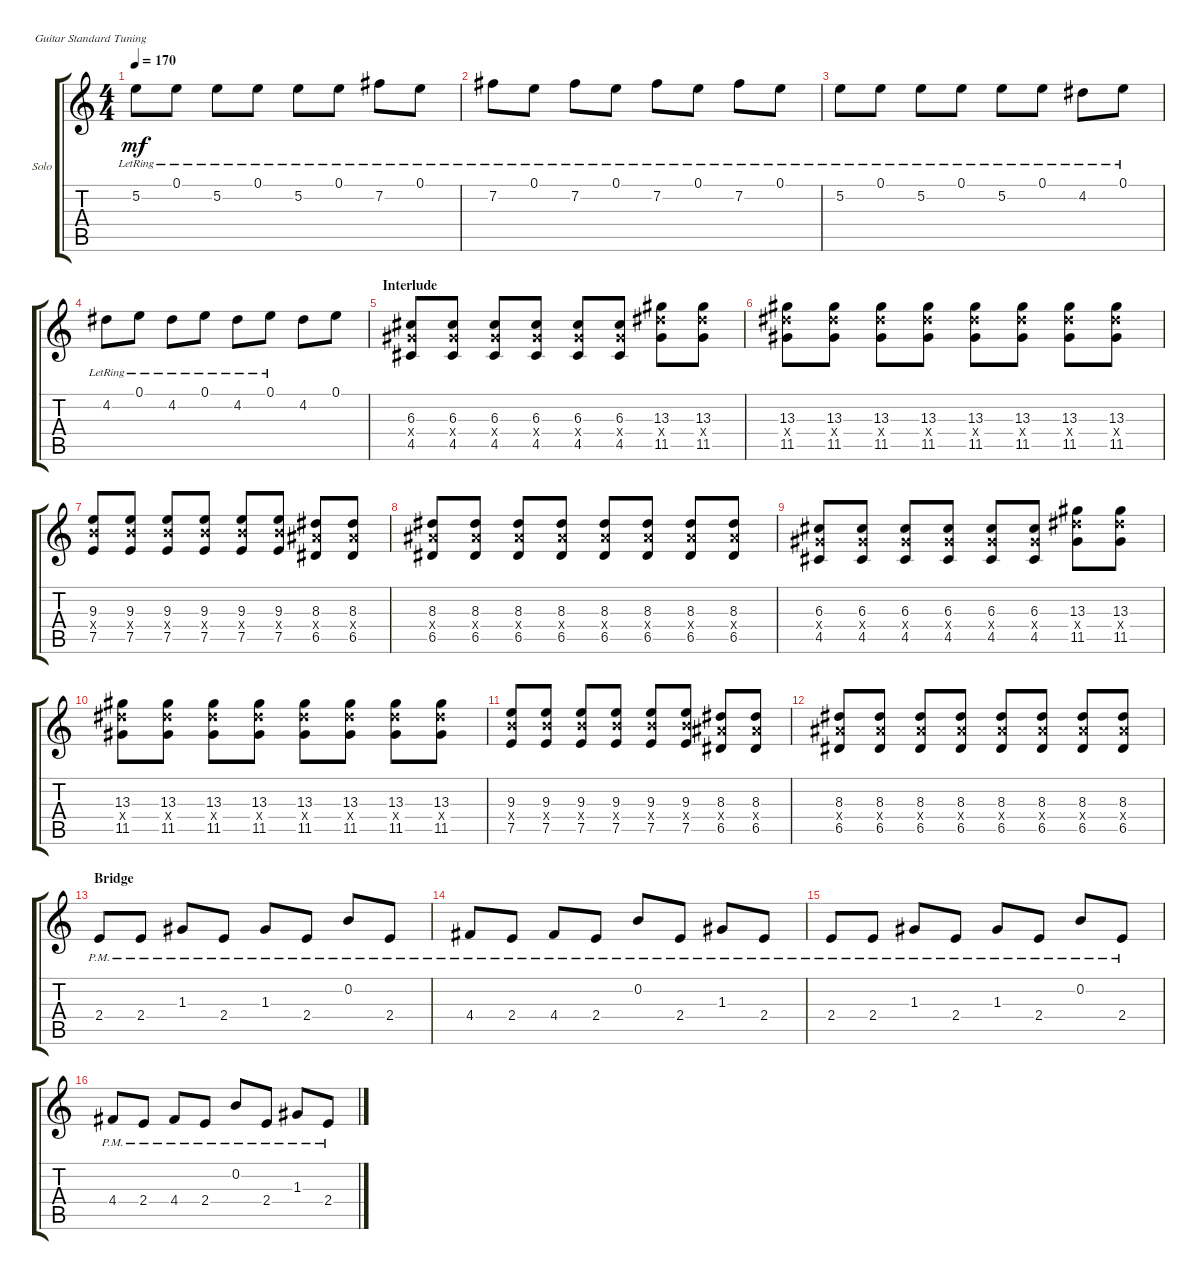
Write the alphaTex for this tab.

\defaultSystemsLayout 4
\bracketExtendMode groupsimilarinstruments
\firstSystemTrackNameOrientation horizontal
\otherSystemsTrackNameOrientation horizontal
\track ("Solo" "Solo") {instrument distortionguitar}
\staff {score tabs}
\tuning (E4 B3 G3 D3 A2 E2)
\ts (4 4)
\tempo 170
\clef g2
\scale
0.36965
\ks c
5.2{lr}.8{dy mf} 0.1{lr}.8 5.2{lr}.8 0.1{lr}.8 5.2{lr}.8 0.1{lr}.8 7.2{lr}.8 0.1{lr}.8 |
\scale
0.315175 7.2{lr}.8 0.1{lr}.8 7.2{lr}.8 0.1{lr}.8 7.2{lr}.8 0.1{lr}.8 7.2{lr}.8 0.1{lr}.8 |
\scale
0.313015 5.2{lr}.8 0.1{lr}.8 5.2{lr}.8 0.1{lr}.8 5.2{lr}.8 0.1{lr}.8 4.2{lr}.8 0.1{lr}.8 |
\scale
0.266886 4.2{lr}.8 0.1{lr}.8 4.2{lr}.8 0.1{lr}.8 4.2{lr}.8 0.1{lr}.8 4.2.8 0.1.8 |
\section ("" "Interlude")
\scale
0.420099 (4.5 6.4{x} 6.3).8 (4.5 6.4{x} 6.3).8 (4.5 6.4{x} 6.3).8 (4.5 6.4{x} 6.3).8 (4.5 6.4{x} 6.3).8 (4.5 6.4{x} 6.3).8 (11.5 13.4{x} 13.3).8 (11.5 13.4{x} 13.3).8 |
\scale
0.285473 (11.5 13.4{x} 13.3).8 (11.5 13.4{x} 13.3).8 (11.5 13.4{x} 13.3).8 (11.5 13.4{x} 13.3).8 (11.5 13.4{x} 13.3).8 (11.5 13.4{x} 13.3).8 (11.5 13.4{x} 13.3).8 (11.5 13.4{x} 13.3).8 |
\scale
0.429054 (7.5 9.4{x} 9.3).8 (7.5 9.4{x} 9.3).8 (7.5 9.4{x} 9.3).8 (7.5 9.4{x} 9.3).8 (7.5 9.4{x} 9.3).8 (7.5 9.4{x} 9.3).8 (6.5 8.4{x} 8.3).8 (6.5 8.4{x} 8.3).8 |
\scale
0.285473 (6.5 8.4{x} 8.3).8 (6.5 8.4{x} 8.3).8 (6.5 8.4{x} 8.3).8 (6.5 8.4{x} 8.3).8 (6.5 8.4{x} 8.3).8 (6.5 8.4{x} 8.3).8 (6.5 8.4{x} 8.3).8 (6.5 8.4{x} 8.3).8 |
\scale
0.376106 (4.5 6.4{x} 6.3).8 (4.5 6.4{x} 6.3).8 (4.5 6.4{x} 6.3).8 (4.5 6.4{x} 6.3).8 (4.5 6.4{x} 6.3).8 (4.5 6.4{x} 6.3).8 (11.5 13.4{x} 13.3).8 (11.5 13.4{x} 13.3).8 |
\scale
0.249263 (11.5 13.4{x} 13.3).8 (11.5 13.4{x} 13.3).8 (11.5 13.4{x} 13.3).8 (11.5 13.4{x} 13.3).8 (11.5 13.4{x} 13.3).8 (11.5 13.4{x} 13.3).8 (11.5 13.4{x} 13.3).8 (11.5 13.4{x} 13.3).8 |
\scale
0.374631 (7.5 9.4{x} 9.3).8 (7.5 9.4{x} 9.3).8 (7.5 9.4{x} 9.3).8 (7.5 9.4{x} 9.3).8 (7.5 9.4{x} 9.3).8 (7.5 9.4{x} 9.3).8 (6.5 8.4{x} 8.3).8 (6.5 8.4{x} 8.3).8 |
\scale
0.306715 (6.5 8.4{x} 8.3).8 (6.5 8.4{x} 8.3).8 (6.5 8.4{x} 8.3).8 (6.5 8.4{x} 8.3).8 (6.5 8.4{x} 8.3).8 (6.5 8.4{x} 8.3).8 (6.5 8.4{x} 8.3).8 (6.5 8.4{x} 8.3).8 |
\section ("" "Bridge")
\scale
0.344828 2.4{pm}.8 2.4{pm}.8 1.3{pm}.8 2.4{pm}.8 1.3{pm}.8 2.4{pm}.8 0.2{pm}.8 2.4{pm}.8 |
\scale
0.348457 4.4{pm}.8 2.4{pm}.8 4.4{pm}.8 2.4{pm}.8 0.2{pm}.8 2.4{pm}.8 1.3{pm}.8 2.4{pm}.8 |
\scale
0.332168 2.4{pm}.8 2.4{pm}.8 1.3{pm}.8 2.4{pm}.8 1.3{pm}.8 2.4{pm}.8 0.2{pm}.8 2.4{pm}.8 |
\scale
0.335664 4.4{pm}.8 2.4{pm}.8 4.4{pm}.8 2.4{pm}.8 0.2{pm}.8 2.4{pm}.8 1.3{pm}.8 2.4{pm}.8
